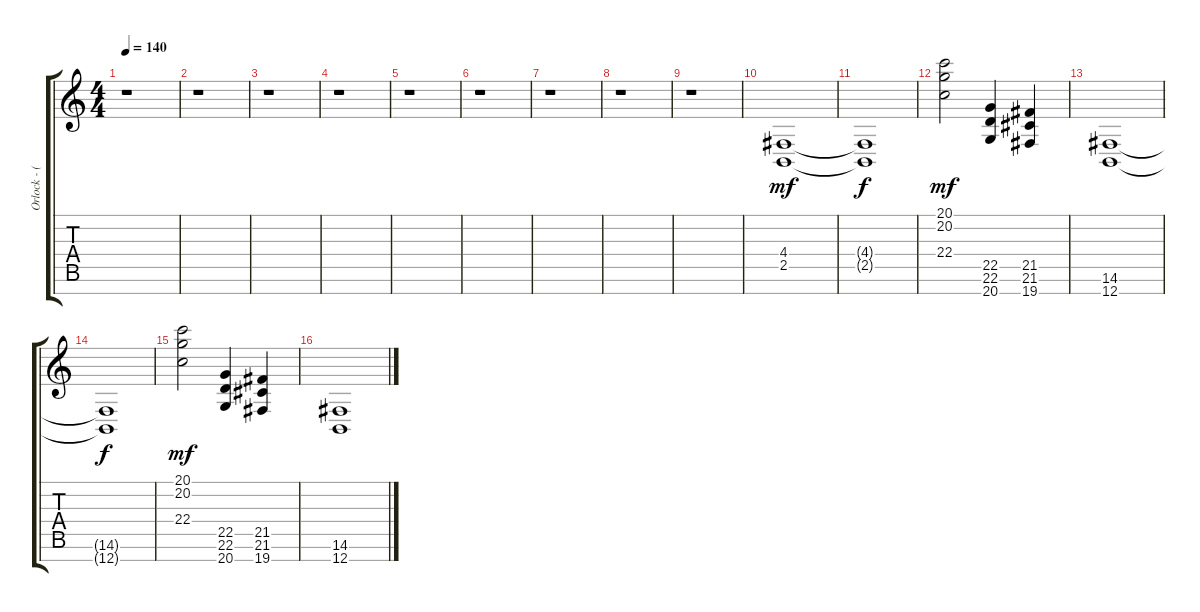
\track ("Orlock - (Additional Choir Overdub)" "Orlock - (") {instrument pad4choir}
\staff {score tabs}
\tuning (E4 B3 G3 D3 A2 E2 B1) {hide}
\ts (4 4)
\tempo 140
\clef g2
\ks c
r.1{dy mf instrument pad4choir} |
r.1 |
r.1 |
r.1 |
r.1 |
r.1 |
r.1 |
r.1 |
r.1 |
(4.4 2.5).1 |
(4.4{t} 2.5{t}).1{dy f} |
(20.1 20.2 22.4).2{dy mf} (22.5 22.6 20.7).4 (21.5 21.6 19.7).4 |
(14.6 12.7).1 |
(14.6{t} 12.7{t}).1{dy f} |
(20.1 20.2 22.4).2{dy mf} (22.5 22.6 20.7).4 (21.5 21.6 19.7).4 |
(14.6 12.7).1
